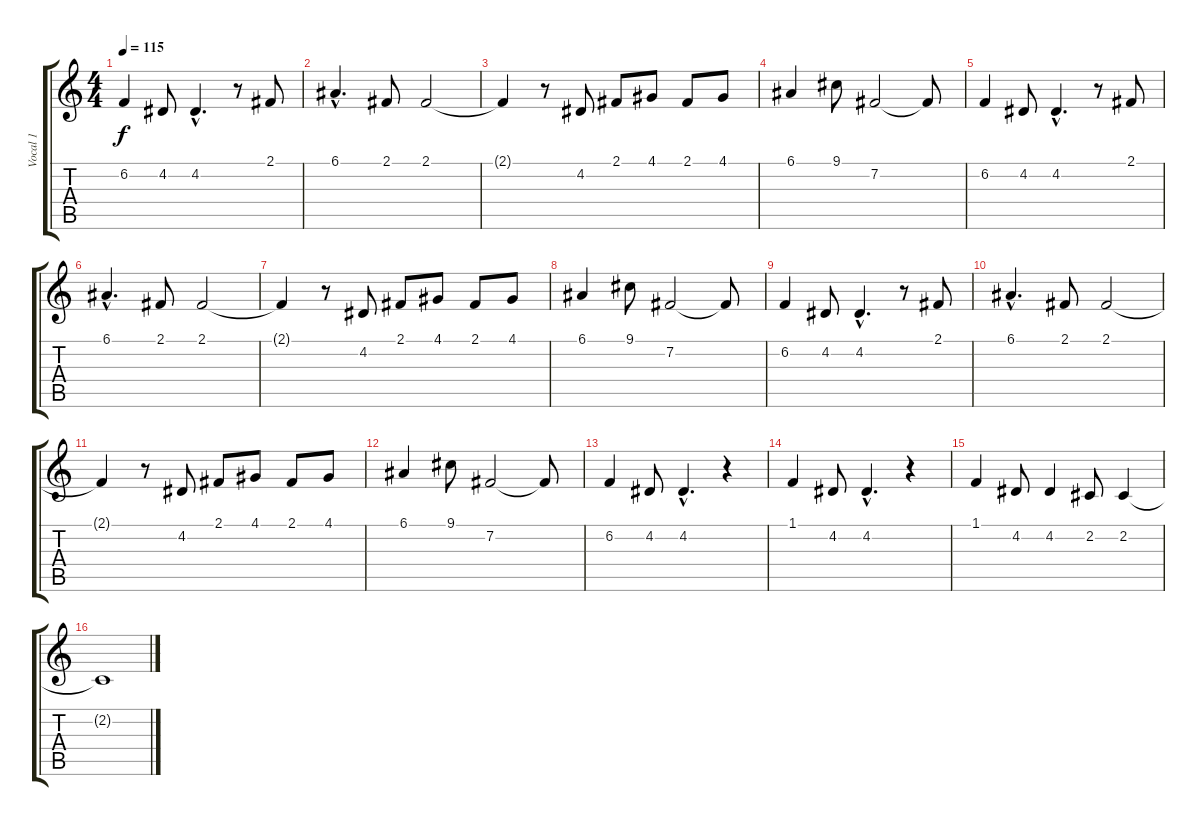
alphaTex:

\track ("Vocal 1" "Vocal 1") {instrument lead2sawtooth}
\staff {score tabs}
\tuning (E4 B3 G3 D3 A2 E2) {hide}
\ts (4 4)
\tempo 115
\clef g2
\ks c
6.2.4{dy f} 4.2.8 4.2{hac}.4{d} r.8 2.1.8 |
6.1{hac}.4{d} 2.1.8 2.1.2 |
2.1{t}.4 r.8 4.2.8 2.1.8 4.1.8 2.1.8 4.1.8 |
6.1.4 9.1.8 7.2.2 7.2{t}.8 |
6.2.4 4.2.8 4.2{hac}.4{d} r.8 2.1.8 |
6.1{hac}.4{d} 2.1.8 2.1.2 |
2.1{t}.4 r.8 4.2.8 2.1.8 4.1.8 2.1.8 4.1.8 |
6.1.4 9.1.8 7.2.2 7.2{t}.8 |
6.2.4 4.2.8 4.2{hac}.4{d} r.8 2.1.8 |
6.1{hac}.4{d} 2.1.8 2.1.2 |
2.1{t}.4 r.8 4.2.8 2.1.8 4.1.8 2.1.8 4.1.8 |
6.1.4 9.1.8 7.2.2 7.2{t}.8 |
6.2.4 4.2.8 4.2{hac}.4{d} r.4 |
1.1.4 4.2.8 4.2{hac}.4{d} r.4 |
1.1.4 4.2.8 4.2.4 2.2.8 2.2.4 |
2.2{t}.1
